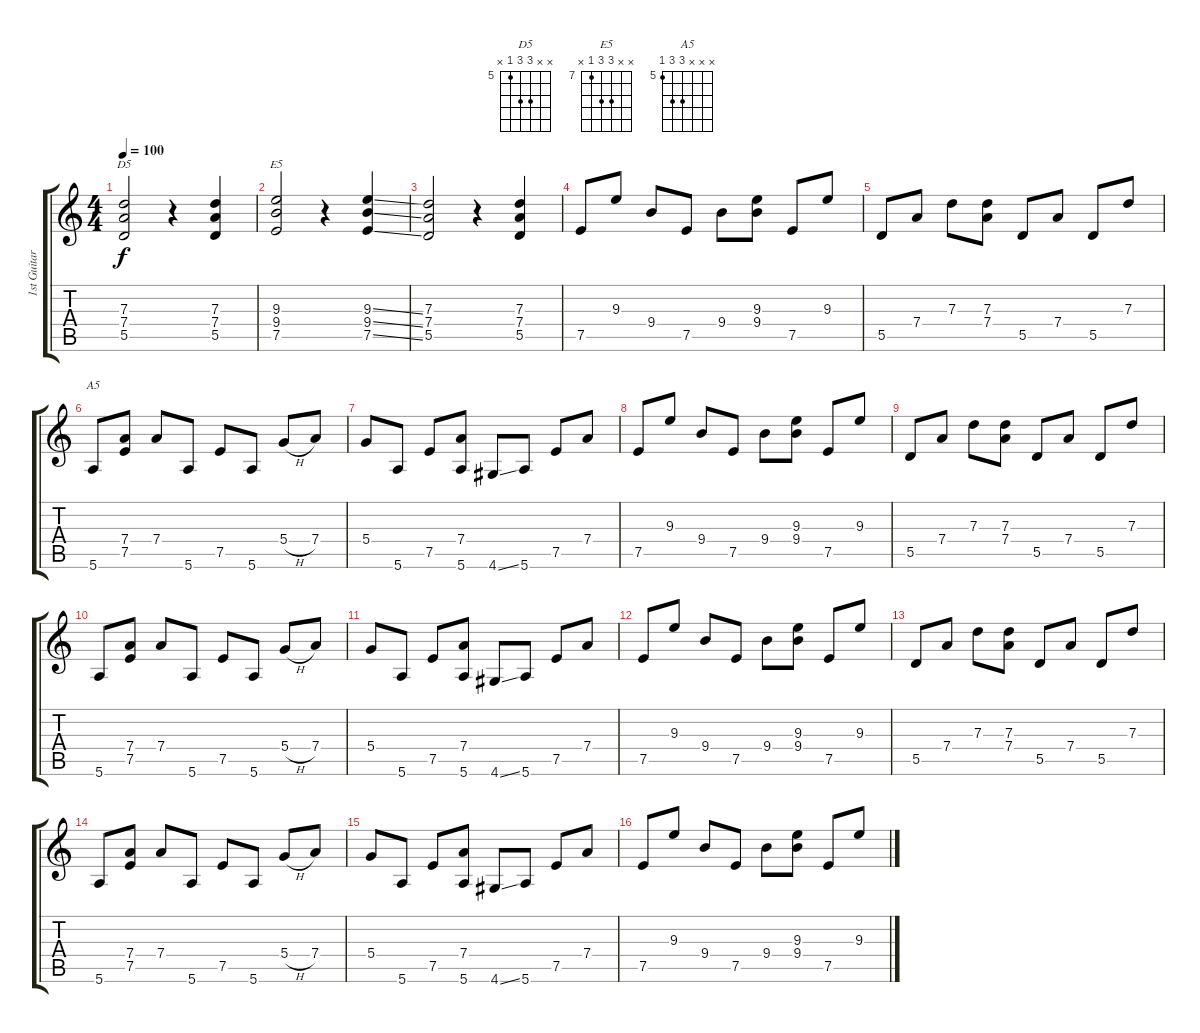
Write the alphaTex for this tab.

\track ("1st Guitar" "1st Guitar") {instrument overdrivenguitar}
\staff {score tabs}
\tuning (E4 B3 G3 D3 A2 E2) {hide}
\chord ("D5" x x 7 7 5 x) {firstfret 5}
\chord ("E5" x x 9 9 7 x) {firstfret 7}
\chord ("A5" x x x 7 7 5) {firstfret 5}
\ts (4 4)
\tempo 100
\clef g2
\ks c
(7.3 7.4 5.5).2{ch "D5" dy f} r.4 (7.3 7.4 5.5).4 |
(9.3 9.4 7.5).2{ch "E5"} r.4 (9.3{ss} 9.4{ss} 7.5{ss}).4 |
(7.3 7.4 5.5).2 r.4 (7.3 7.4 5.5).4 |
7.5.8 9.3.8 9.4.8 7.5.8 9.4.8 (9.3 9.4).8 7.5.8 9.3.8 |
5.5.8 7.4.8 7.3.8 (7.3 7.4).8 5.5.8 7.4.8 5.5.8 7.3.8 |
5.6.8{ch "A5"} (7.4 7.5).8 7.4.8 5.6.8 7.5.8 5.6.8 5.4{h}.8 7.4.8 |
5.4.8 5.6.8 7.5.8 (7.4 5.6).8 4.6{ss}.8 5.6.8 7.5.8 7.4.8 |
7.5.8 9.3.8 9.4.8 7.5.8 9.4.8 (9.3 9.4).8 7.5.8 9.3.8 |
5.5.8 7.4.8 7.3.8 (7.3 7.4).8 5.5.8 7.4.8 5.5.8 7.3.8 |
5.6.8 (7.4 7.5).8 7.4.8 5.6.8 7.5.8 5.6.8 5.4{h}.8 7.4.8 |
5.4.8 5.6.8 7.5.8 (7.4 5.6).8 4.6{ss}.8 5.6.8 7.5.8 7.4.8 |
7.5.8 9.3.8 9.4.8 7.5.8 9.4.8 (9.3 9.4).8 7.5.8 9.3.8 |
5.5.8 7.4.8 7.3.8 (7.3 7.4).8 5.5.8 7.4.8 5.5.8 7.3.8 |
5.6.8 (7.4 7.5).8 7.4.8 5.6.8 7.5.8 5.6.8 5.4{h}.8 7.4.8 |
5.4.8 5.6.8 7.5.8 (7.4 5.6).8 4.6{ss}.8 5.6.8 7.5.8 7.4.8 |
7.5.8 9.3.8 9.4.8 7.5.8 9.4.8 (9.3 9.4).8 7.5.8 9.3.8
